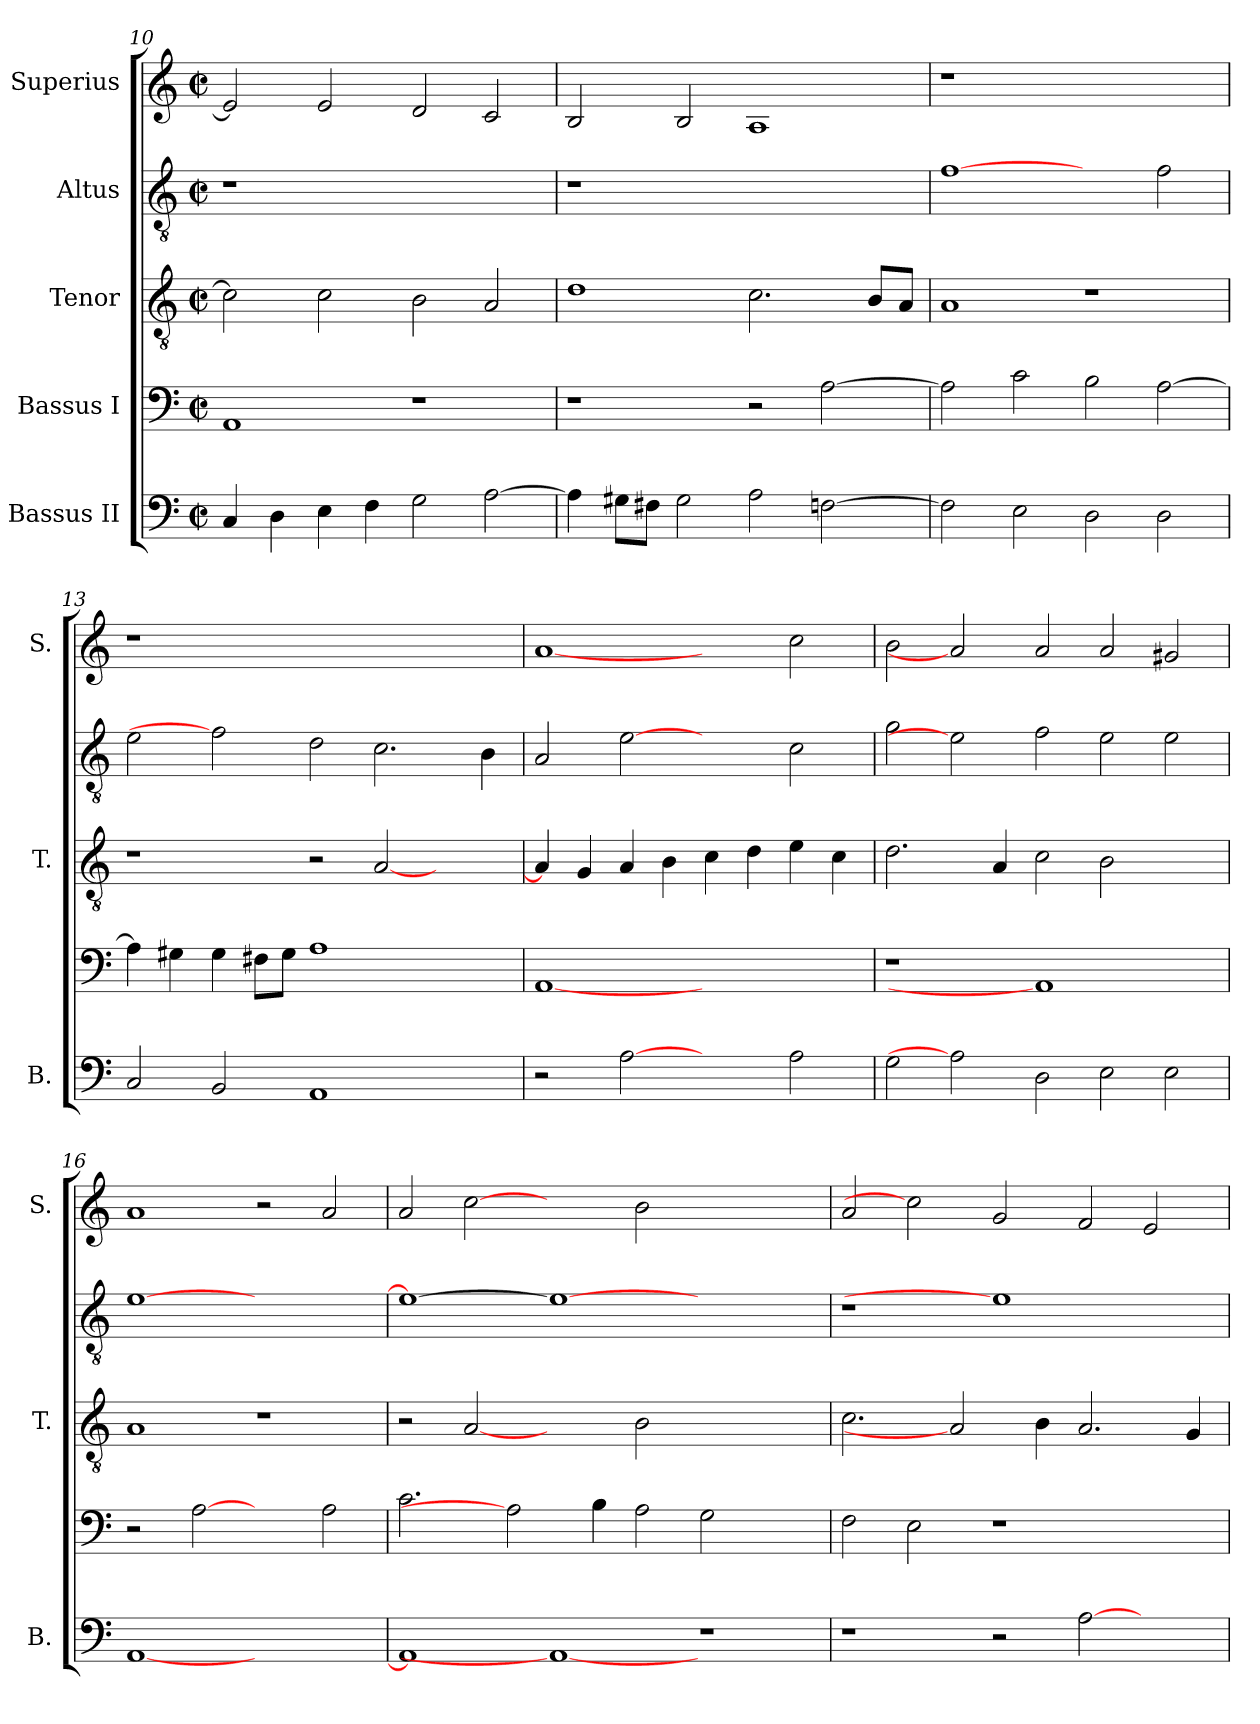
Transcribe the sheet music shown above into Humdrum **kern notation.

**kern	**kern	**kern	**kern	**kern
*part5	*part4	*part3	*part2	*part1
*staff5	*staff4	*staff3	*staff2	*staff1
*I"Bassus II	*I"Bassus I	*I"Tenor	*I"Altus	*I"Superius
*I'B.	*	*I'T.	*	*I'S.
!!LO:PB:g=z
*clefF4	*clefF4	*clefGv2	*clefGv2	*clefG2
*	*	*ITrd7c12	*ITrd7c12	*
*k[]	*k[]	*k[]	*k[]	*k[]
*C:	*C:	*C:	*C:	*C:
*M2/2	*M2/2	*M2/2	*M2/2	*M2/2
*met(c|)	*met(c|)	*met(c|)	*met(c|)	*met(c|)
=10	=10	=10	=10	=10
!	!	!	!LO:N:vis=1	!
4Ci/	1AAi	2Ci\]	1r	2ei/]
4Di\	.	.	.	.
4Ei\	.	2Ci\	.	2ei/
4Fi\	.	.	.	.
2Gi\	1r	2BBi\	1ryy	2di/
[>2Ai\	.	2AAi/	.	2ci/
=11	=11	=11	=11	=11
!	!	!	!LO:N:vis=1	!
4Ai\]	1r	1Di	1r	2Bi/
8G#Xi\L	.	.	.	.
8F#Xi\J	.	.	.	.
2G#i\	.	.	.	2Bi/
2Ai\	2r	2.Ci\	1ryy	1Ai
[>2Fi\	[>2Ai\	.	.	.
.	.	8BBi/L	.	.
.	.	8AAi/J	.	.
=12	=12	=12	=12	=12
!	!	!	!	!LO:N:vis=1
2Fi\]	2Ai\]	1AAi	[1Fi	1r
2Ei\	2ci\	.	.	.
2Di\	2Bi\	1r	2ryy	1ryy
2Di\	[>2Ai\	.	2Fi\	.
=13	=13	=13	=13	=13
!	!	!	!	!LO:N:vis=1
2Ci/	4Ai\]	1r	2Ei\	1r
.	4G#Xi\	.	.	.
2BBi/	4G#i\	.	2Fi]	.
.	8F#Xi\L	.	.	.
.	8G#i\J	.	.	.
1AAi	1Ai	2r	2Di\	1.ryy
.	.	[<2AAi/	2.Ci\	.
2ryy	2ryy	2ryy	.	.
.	.	.	4BBi\	.
!!LO:LB:g=z
=14	=14	=14	=14	=14
2r	[1AAi	4AAi/]	2AAi/	[1ai
.	.	4GGi/	.	.
[2Ai	.	4AAi/	[2Ei	.
.	.	4BBi\	.	.
2ryy	1ryy	4Ci\	2ryy	2ryy
.	.	4Di\	.	.
2Ai\	.	4Ei\	2Ci\	2cci\
.	.	4Ci\	.	.
=15	=15	=15	=15	=15
!	!LO:N:vis=1	!	!	!
2Gi\	1r	2.Di\	2Gi\	2bi\
2Ai]	.	.	2Ei]	2ai]
.	.	4AAi/	.	.
2Di\	1AAi]	2Ci\	2Fi\	2ai/
2Ei\	.	2BBi\	2Ei\	2ai/
2Ei\	2ryy	2ryy	2Ei\	2g#Xi/
=16	=16	=16	=16	=16
[<1AAi	2r	1AAi	[>1Ei	1ai
.	[2Ai	.	.	.
1ryy	2ryy	1r	1ryy	2r
.	2Ai\	.	.	2ai/
=17	=17	=17	=17	=17
1AAi]	2.ci\	2r	1Ei_>	2ai/
.	.	[2AAi	.	[2cci
.	2Ai]	.	.	.
1AAi_	.	2ryy	1Ei_	2ryy
.	4Bi\	.	.	.
.	2Ai\	2BBi\	.	2bi\
1r	2Gi\	1ryy	1ryy	1ryy
.	2ryy	.	.	.
=18	=18	=18	=18	=18
!	!	!	!LO:N:vis=1	!
1r	2Fi\	2.Ci\	1r	2ai/
.	2Ei\	.	.	2cci]
.	.	2AAi]	.	.
2r	1r	.	1Ei]	2gi/
.	.	4BBi\	.	.
[>2Ai\	.	2.AAi/	.	2fi/
2ryy	2ryy	.	2ryy	2ei/
.	.	4GGi/	.	.
=	=	=	=	=
*-	*-	*-	*-	*-
